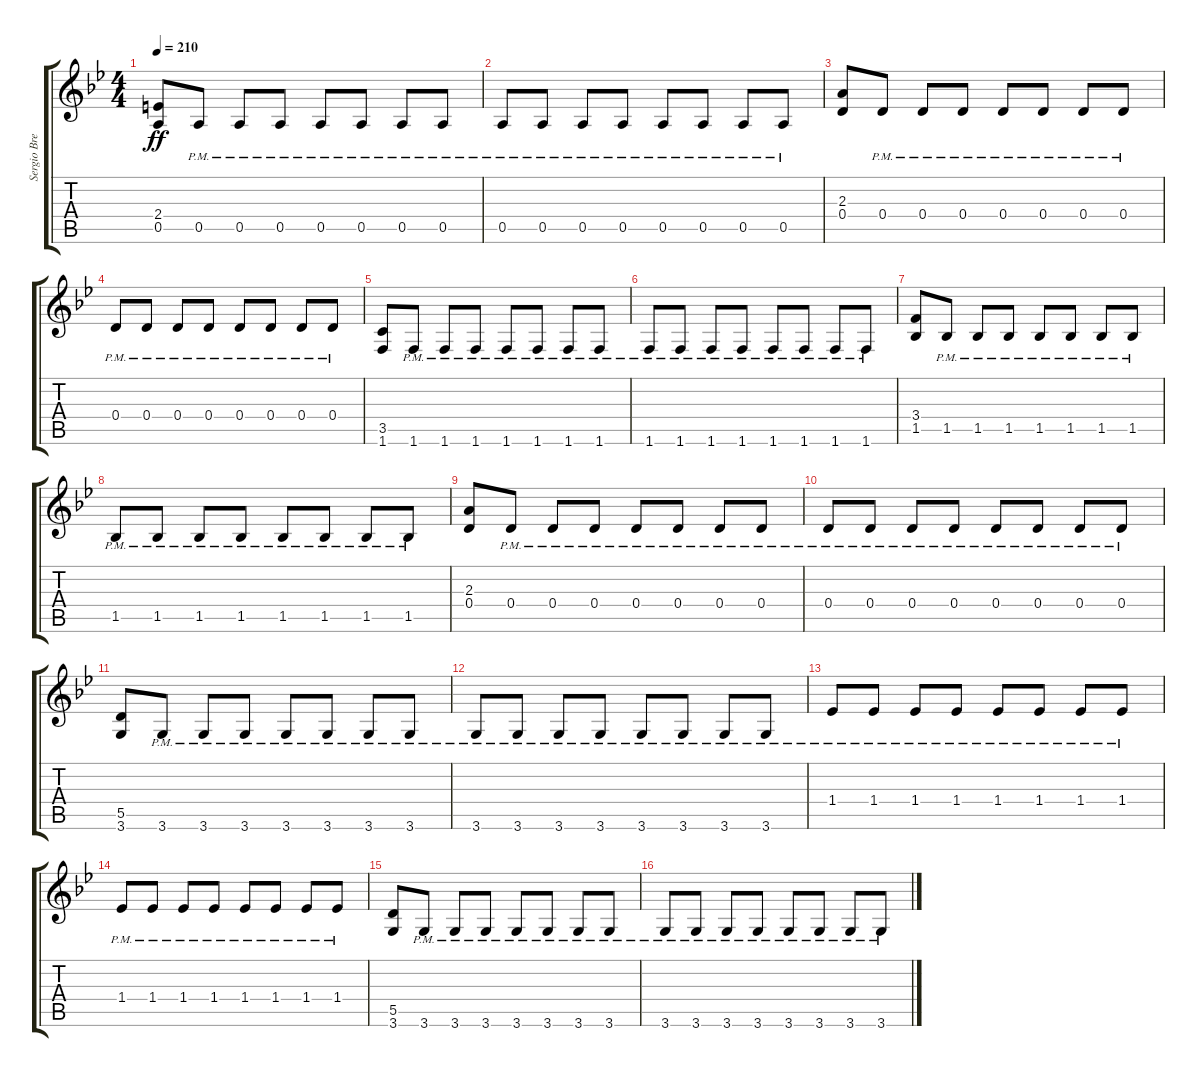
\track ("Sergio Bredichevsky" "Sergio Bre") {instrument overdrivenguitar}
\staff {score tabs}
\tuning (E4 B3 G3 D3 A2 E2) {hide}
\ts (4 4)
\tempo 210
\clef g2
\ks gminor
(2.4 0.5).8{dy ff} 0.5{pm}.8 0.5{pm}.8 0.5{pm}.8 0.5{pm}.8 0.5{pm}.8 0.5{pm}.8 0.5{pm}.8 |
0.5{pm}.8 0.5{pm}.8 0.5{pm}.8 0.5{pm}.8 0.5{pm}.8 0.5{pm}.8 0.5{pm}.8 0.5{pm}.8 |
(2.3 0.4).8 0.4{pm}.8 0.4{pm}.8 0.4{pm}.8 0.4{pm}.8 0.4{pm}.8 0.4{pm}.8 0.4{pm}.8 |
0.4{pm}.8 0.4{pm}.8 0.4{pm}.8 0.4{pm}.8 0.4{pm}.8 0.4{pm}.8 0.4{pm}.8 0.4{pm}.8 |
(3.5 1.6).8 1.6{pm}.8 1.6{pm}.8 1.6{pm}.8 1.6{pm}.8 1.6{pm}.8 1.6{pm}.8 1.6{pm}.8 |
1.6{pm}.8 1.6{pm}.8 1.6{pm}.8 1.6{pm}.8 1.6{pm}.8 1.6{pm}.8 1.6{pm}.8 1.6{pm}.8 |
(3.4 1.5).8 1.5{pm}.8 1.5{pm}.8 1.5{pm}.8 1.5{pm}.8 1.5{pm}.8 1.5{pm}.8 1.5{pm}.8 |
1.5{pm}.8 1.5{pm}.8 1.5{pm}.8 1.5{pm}.8 1.5{pm}.8 1.5{pm}.8 1.5{pm}.8 1.5{pm}.8 |
(2.3 0.4).8 0.4{pm}.8 0.4{pm}.8 0.4{pm}.8 0.4{pm}.8 0.4{pm}.8 0.4{pm}.8 0.4{pm}.8 |
0.4{pm}.8 0.4{pm}.8 0.4{pm}.8 0.4{pm}.8 0.4{pm}.8 0.4{pm}.8 0.4{pm}.8 0.4{pm}.8 |
(5.5 3.6).8 3.6{pm}.8 3.6{pm}.8 3.6{pm}.8 3.6{pm}.8 3.6{pm}.8 3.6{pm}.8 3.6{pm}.8 |
3.6{pm}.8 3.6{pm}.8 3.6{pm}.8 3.6{pm}.8 3.6{pm}.8 3.6{pm}.8 3.6{pm}.8 3.6{pm}.8 |
1.4{pm}.8 1.4{pm}.8 1.4{pm}.8 1.4{pm}.8 1.4{pm}.8 1.4{pm}.8 1.4{pm}.8 1.4{pm}.8 |
1.4{pm}.8 1.4{pm}.8 1.4{pm}.8 1.4{pm}.8 1.4{pm}.8 1.4{pm}.8 1.4{pm}.8 1.4{pm}.8 |
(5.5 3.6).8 3.6{pm}.8 3.6{pm}.8 3.6{pm}.8 3.6{pm}.8 3.6{pm}.8 3.6{pm}.8 3.6{pm}.8 |
3.6{pm}.8 3.6{pm}.8 3.6{pm}.8 3.6{pm}.8 3.6{pm}.8 3.6{pm}.8 3.6{pm}.8 3.6{pm}.8
